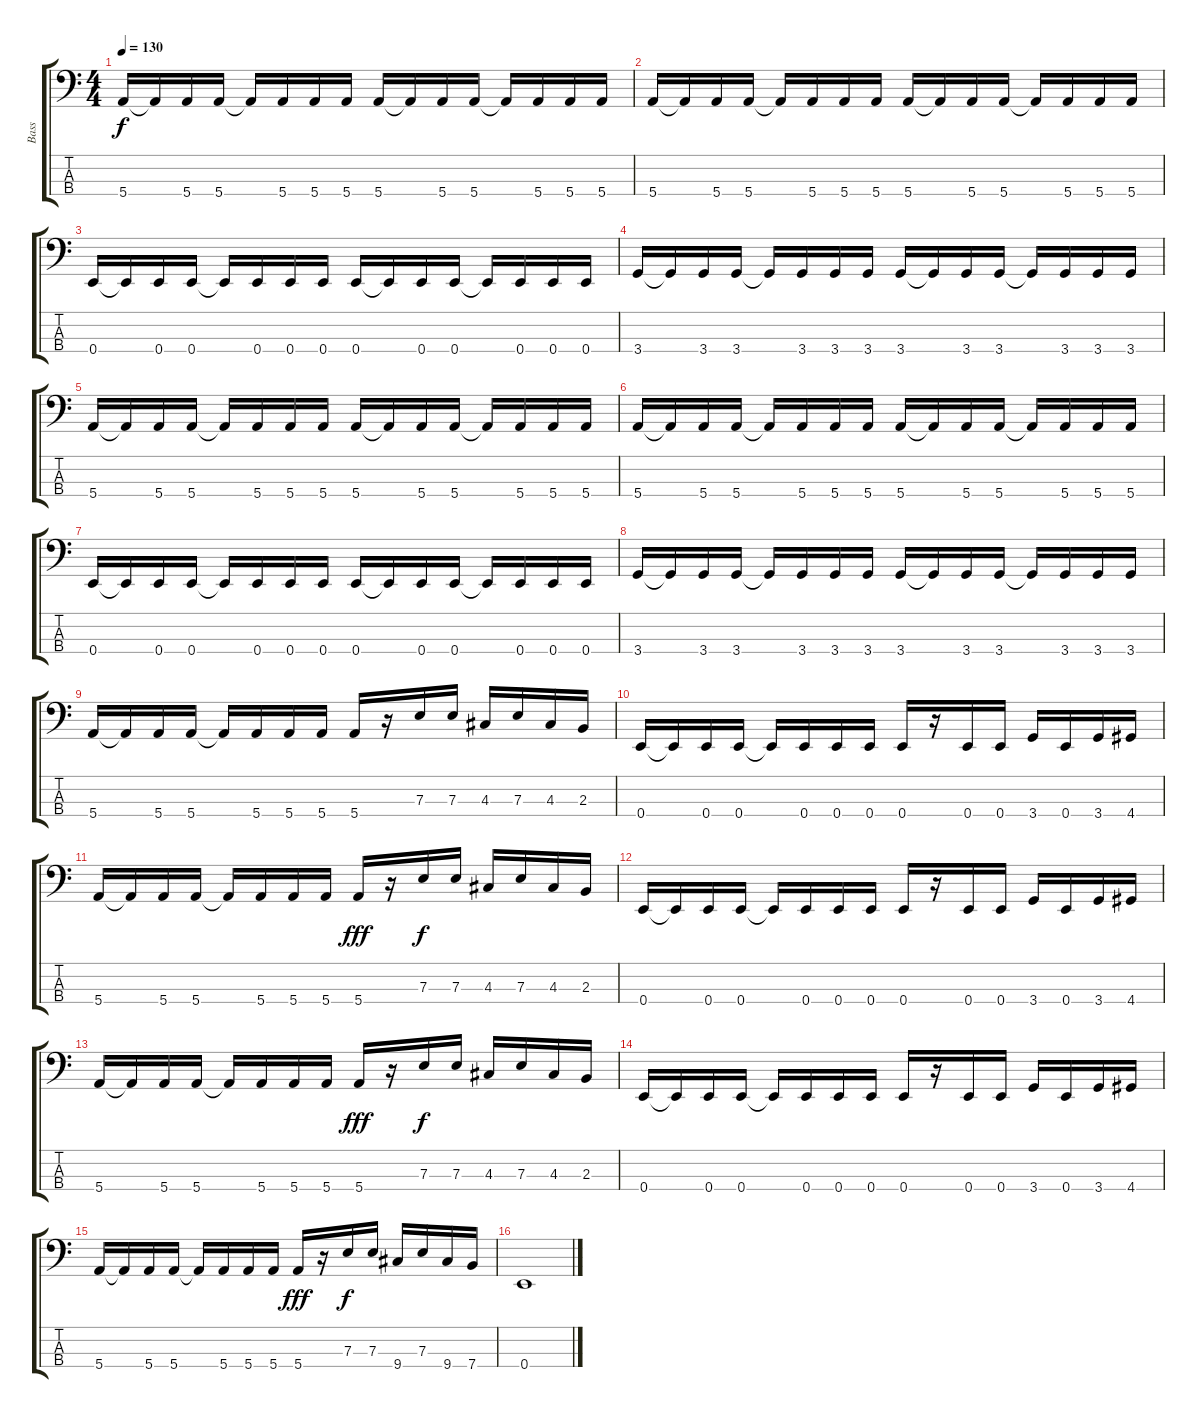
\track ("Bass" "Bass") {instrument electricbassfinger}
\staff {score tabs}
\tuning (G2 D2 A1 E1) {hide}
\ts (4 4)
\tempo 130
\clef f4
\ks c
5.4.16{dy f} 5.4{t}.16 5.4.16 5.4.16 5.4{t}.16 5.4.16 5.4.16 5.4.16 5.4.16 5.4{t}.16 5.4.16 5.4.16 5.4{t}.16 5.4.16 5.4.16 5.4.16 |
5.4.16 5.4{t}.16 5.4.16 5.4.16 5.4{t}.16 5.4.16 5.4.16 5.4.16 5.4.16 5.4{t}.16 5.4.16 5.4.16 5.4{t}.16 5.4.16 5.4.16 5.4.16 |
0.4.16 0.4{t}.16 0.4.16 0.4.16 0.4{t}.16 0.4.16 0.4.16 0.4.16 0.4.16 0.4{t}.16 0.4.16 0.4.16 0.4{t}.16 0.4.16 0.4.16 0.4.16 |
3.4.16 3.4{t}.16 3.4.16 3.4.16 3.4{t}.16 3.4.16 3.4.16 3.4.16 3.4.16 3.4{t}.16 3.4.16 3.4.16 3.4{t}.16 3.4.16 3.4.16 3.4.16 |
5.4.16 5.4{t}.16 5.4.16 5.4.16 5.4{t}.16 5.4.16 5.4.16 5.4.16 5.4.16 5.4{t}.16 5.4.16 5.4.16 5.4{t}.16 5.4.16 5.4.16 5.4.16 |
5.4.16 5.4{t}.16 5.4.16 5.4.16 5.4{t}.16 5.4.16 5.4.16 5.4.16 5.4.16 5.4{t}.16 5.4.16 5.4.16 5.4{t}.16 5.4.16 5.4.16 5.4.16 |
0.4.16 0.4{t}.16 0.4.16 0.4.16 0.4{t}.16 0.4.16 0.4.16 0.4.16 0.4.16 0.4{t}.16 0.4.16 0.4.16 0.4{t}.16 0.4.16 0.4.16 0.4.16 |
3.4.16 3.4{t}.16 3.4.16 3.4.16 3.4{t}.16 3.4.16 3.4.16 3.4.16 3.4.16 3.4{t}.16 3.4.16 3.4.16 3.4{t}.16 3.4.16 3.4.16 3.4.16 |
5.4.16 5.4{t}.16 5.4.16 5.4.16 5.4{t}.16 5.4.16 5.4.16 5.4.16 5.4.16 r.16 7.3.16 7.3.16 4.3.16 7.3.16 4.3.16 2.3.16 |
0.4.16 0.4{t}.16 0.4.16 0.4.16 0.4{t}.16 0.4.16 0.4.16 0.4.16 0.4.16 r.16 0.4.16 0.4.16 3.4.16 0.4.16 3.4.16 4.4.16 |
5.4.16 5.4{t}.16 5.4.16 5.4.16 5.4{t}.16 5.4.16 5.4.16 5.4.16 5.4.16{dy fff} r.16 7.3.16{dy f} 7.3.16 4.3.16 7.3.16 4.3.16 2.3.16 |
0.4.16 0.4{t}.16 0.4.16 0.4.16 0.4{t}.16 0.4.16 0.4.16 0.4.16 0.4.16 r.16 0.4.16 0.4.16 3.4.16 0.4.16 3.4.16 4.4.16 |
5.4.16 5.4{t}.16 5.4.16 5.4.16 5.4{t}.16 5.4.16 5.4.16 5.4.16 5.4.16{dy fff} r.16 7.3.16{dy f} 7.3.16 4.3.16 7.3.16 4.3.16 2.3.16 |
0.4.16 0.4{t}.16 0.4.16 0.4.16 0.4{t}.16 0.4.16 0.4.16 0.4.16 0.4.16 r.16 0.4.16 0.4.16 3.4.16 0.4.16 3.4.16 4.4.16 |
5.4.16 5.4{t}.16 5.4.16 5.4.16 5.4{t}.16 5.4.16 5.4.16 5.4.16 5.4.16{dy fff} r.16 7.3.16{dy f} 7.3.16 9.4.16 7.3.16 9.4.16 7.4.16 |
0.4.1
